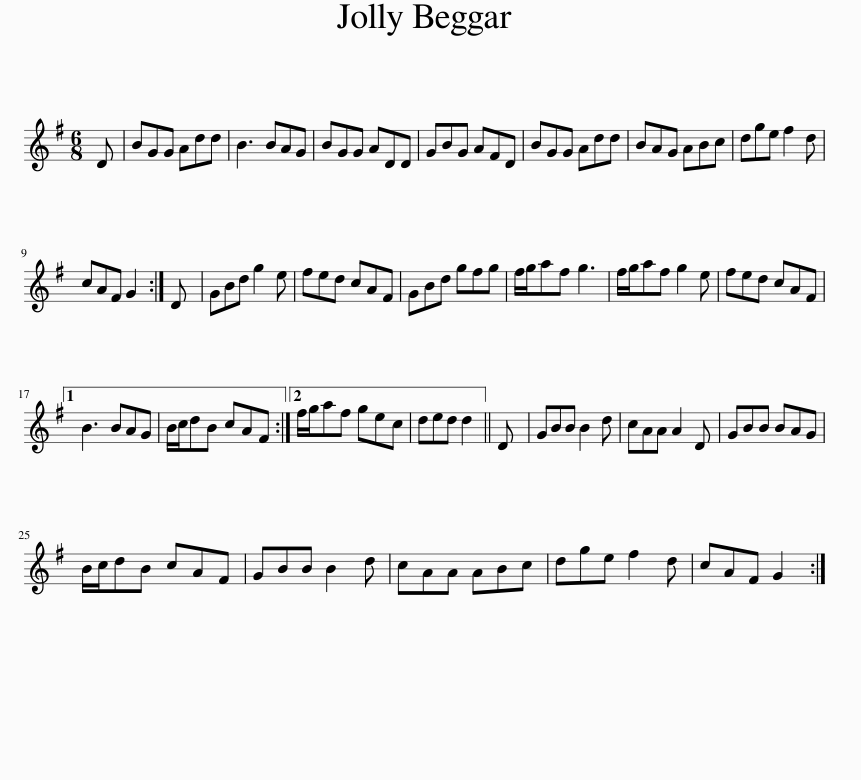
X:1
L:1/8
M:6/8
I:linebreak $
K:G
V:1 treble
V:1
 D | BGG Add | B3 BAG | BGG ADD | GBG AFD | %5
 BGG Add | BAG ABc | dge f2 d |$ cAF G2 :| D | %10
 GBd g2 e | fed cAF | GBd gfg | f/g/af g3 | f/g/af g2 e | %15
 fed cAF |1$ B3 BAG | B/c/dB cAF :|2 f/g/af gec | ded d2 || %20
 D | GBB B2 d | cAA A2 D | GBB BAG |$ B/c/dB cAF | %25
 GBB B2 d | cAA ABc | dge f2 d | cAF G2 :| %29
